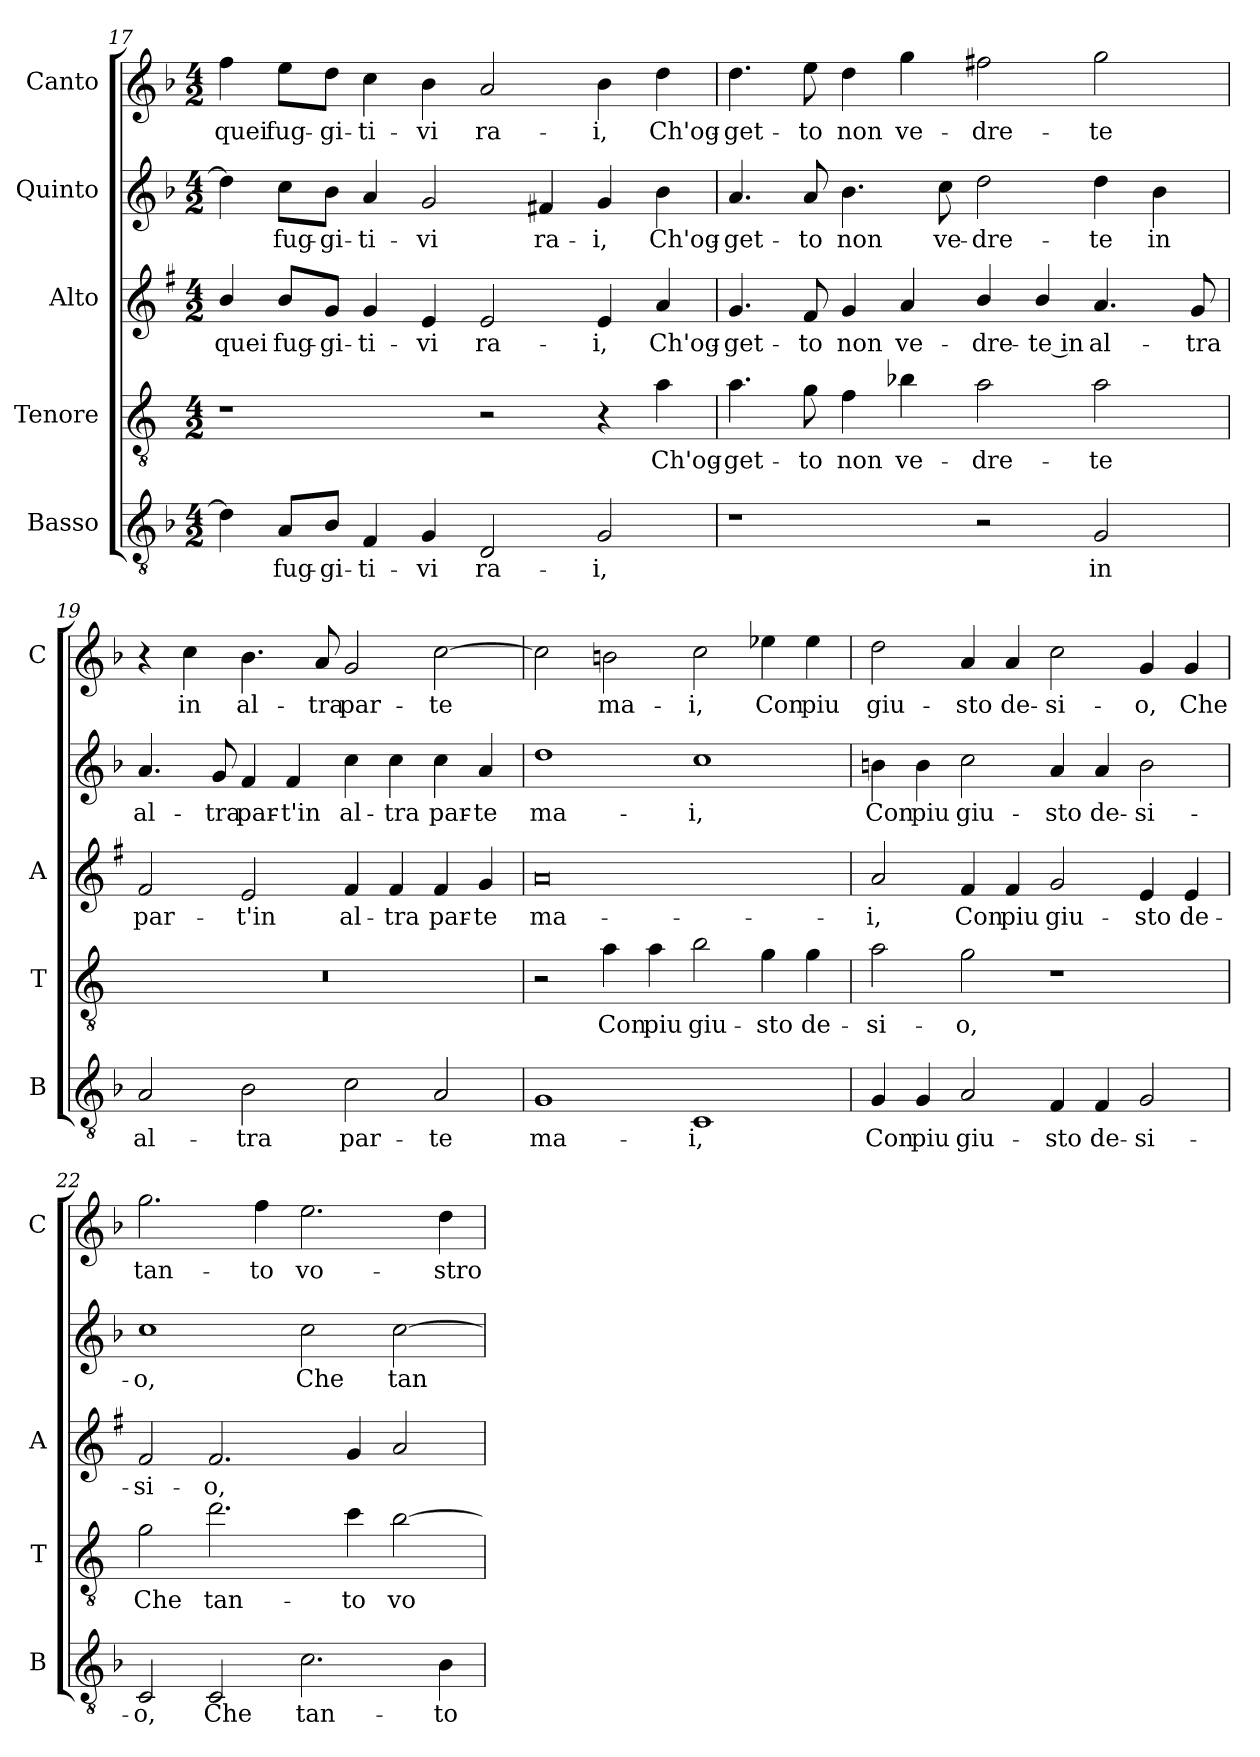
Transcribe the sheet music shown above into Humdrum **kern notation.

**kern	**text	**kern	**text	**kern	**text	**kern	**text	**kern	**text
*part5	*part5	*part4	*part4	*part3	*part3	*part2	*part2	*part1	*part1
*staff5	*staff5	*staff4	*staff4	*staff3	*staff3	*staff2	*staff2	*staff1	*staff1
*I"Basso	*	*I"Tenore	*	*I"Alto	*	*I"Quinto	*	*I"Canto	*
*I'B	*	*I'T	*	*I'A	*	*	*	*I'C	*
*clefGv2	*	*clefGv2	*	*clefG2	*	*clefG2	*	*clefG2	*
*	*	*ITrd4c7	*	*ITrd1c2	*	*	*	*	*
*k[b-]	*	*k[b-]	*	*k[b-]	*	*k[b-]	*	*k[b-]	*
*F:	*	*F:	*	*F:	*	*F:	*	*F:	*
*M4/2	*	*M4/2	*	*M4/2	*	*M4/2	*	*M4/2	*
=17	=17	=17	=17	=17	=17	=17	=17	=17	=17
!	!	!	!	!	!LO:LY:b	!	!	!	!LO:LY:b
4d\]	.	1r	.	4a/	quei	4dd\]	.	4ff\	quei
!	!LO:LY:b	!	!	!	!LO:LY:b	!	!LO:LY:b	!	!LO:LY:b
8A/L	fug-	.	.	8a/L	fug-	8cc\L	fug-	8ee\L	fug-
!	!LO:LY:b	!	!	!	!LO:LY:b	!	!LO:LY:b	!	!LO:LY:b
8B-/J	-gi-	.	.	8f/J	-gi-	8b-\J	-gi-	8dd\J	-gi-
!	!LO:LY:b	!	!	!	!LO:LY:b	!	!LO:LY:b	!	!LO:LY:b
4F/	-ti-	.	.	4f/	-ti-	4a/	-ti-	4cc\	-ti-
!	!LO:LY:b	!	!	!	!LO:LY:b	!	!LO:LY:b	!	!LO:LY:b
4G/	-vi	.	.	4d/	-vi	2g/	-vi	4b-\	-vi
!	!LO:LY:b	!	!	!	!LO:LY:b	!	!	!	!LO:LY:b
2D/	ra-	2r	.	2d/	ra-	.	.	2a/	ra-
!	!	!	!	!	!	!	!LO:LY:b	!	!
.	.	.	.	.	.	4f#X/	ra-	.	.
!	!LO:LY:b	!	!	!	!LO:LY:b	!	!LO:LY:b	!	!LO:LY:b
2G/	-i,	4r	.	4d/	-i,	4g/	-i,	4b-\	-i,
!	!	!	!LO:LY:b	!	!LO:LY:b	!	!LO:LY:b	!	!LO:LY:b
.	.	4d\	Ch'og-	4g/	Ch'og-	4b-\	Ch'og-	4dd\	Ch'og-
=18	=18	=18	=18	=18	=18	=18	=18	=18	=18
!	!	!	!LO:LY:b	!	!LO:LY:b	!	!LO:LY:b	!	!LO:LY:b
1r	.	4.d\	-get-	4.f/	-get-	4.a/	-get-	4.dd\	-get-
!	!	!	!LO:LY:b	!	!LO:LY:b	!	!LO:LY:b	!	!LO:LY:b
.	.	8c\	-to	8e/	-to	8a/	-to	8ee\	-to
!	!	!	!LO:LY:b	!	!LO:LY:b	!	!LO:LY:b	!	!LO:LY:b
.	.	4B-\	non	4f/	non	4.b-\	non	4dd\	non
!	!	!	!LO:LY:b	!	!LO:LY:b	!	!	!	!LO:LY:b
.	.	4e-X\	ve-	4g/	ve-	.	.	4gg\	ve-
!	!	!	!	!	!	!	!LO:LY:b	!	!
.	.	.	.	.	.	8cc\	ve-	.	.
!	!	!	!LO:LY:b	!	!LO:LY:b	!	!LO:LY:b	!	!LO:LY:b
2r	.	2d\	-dre-	4a/	-dre-	2dd\	-dre-	2ff#X\	-dre-
!	!	!	!	!	!LO:LY:b	!	!	!	!
.	.	.	.	4a/	-te in	.	.	.	.
!	!LO:LY:b	!	!LO:LY:b	!	!LO:LY:b	!	!LO:LY:b	!	!LO:LY:b
2G/	in	2d\	-te	4.g/	al-	4dd\	-te	2gg\	-te
!	!	!	!	!	!	!	!LO:LY:b	!	!
.	.	.	.	.	.	4b-\	in	.	.
!	!	!	!	!	!LO:LY:b	!	!	!	!
.	.	.	.	8f/	-tra	.	.	.	.
!!LO:PB:g=z
=19	=19	=19	=19	=19	=19	=19	=19	=19	=19
!	!LO:LY:b	!	!	!	!LO:LY:b	!	!LO:LY:b	!	!
2A/	al-	0r	.	2e/	par-	4.a/	al-	4r	.
!	!	!	!	!	!	!	!	!	!LO:LY:b
.	.	.	.	.	.	.	.	4cc\	in
!	!	!	!	!	!	!	!LO:LY:b	!	!
.	.	.	.	.	.	8g/	-tra	.	.
!	!LO:LY:b	!	!	!	!LO:LY:b	!	!LO:LY:b	!	!LO:LY:b
2B-\	-tra	.	.	2d/	-t'in	4f/	par-	4.b-\	al-
!	!	!	!	!	!	!	!LO:LY:b	!	!
.	.	.	.	.	.	4f/	-t'in	.	.
!	!	!	!	!	!	!	!	!	!LO:LY:b
.	.	.	.	.	.	.	.	8a/	-tra
!	!LO:LY:b	!	!	!	!LO:LY:b	!	!LO:LY:b	!	!LO:LY:b
2c\	par-	.	.	4e/	al-	4cc\	al-	2g/	par-
!	!	!	!	!	!LO:LY:b	!	!LO:LY:b	!	!
.	.	.	.	4e/	-tra	4cc\	-tra	.	.
!	!LO:LY:b	!	!	!	!LO:LY:b	!	!LO:LY:b	!	!LO:LY:b
2A/	-te	.	.	4e/	par-	4cc\	par-	[2cc\	-te
!	!	!	!	!	!LO:LY:b	!	!LO:LY:b	!	!
.	.	.	.	4f/	-te	4a/	-te	.	.
=20	=20	=20	=20	=20	=20	=20	=20	=20	=20
!	!LO:LY:b	!	!	!	!LO:LY:b	!	!LO:LY:b	!	!
1G	ma-	2r	.	0g	ma-	1dd	ma-	2cc\]	.
!	!	!	!LO:LY:b	!	!	!	!	!	!LO:LY:b
.	.	4d\	Con	.	.	.	.	2bn\	ma-
!	!	!	!LO:LY:b	!	!	!	!	!	!
.	.	4d\	piu	.	.	.	.	.	.
!	!LO:LY:b	!	!LO:LY:b	!	!	!	!LO:LY:b	!	!LO:LY:b
1C	-i,	2e\	giu-	.	.	1cc	-i,	2cc\	-i,
!	!	!	!LO:LY:b	!	!	!	!	!	!LO:LY:b
.	.	4c\	-sto	.	.	.	.	4ee-X\	Con
!	!	!	!LO:LY:b	!	!	!	!	!	!LO:LY:b
.	.	4c\	de-	.	.	.	.	4ee-\	piu
=21	=21	=21	=21	=21	=21	=21	=21	=21	=21
!	!LO:LY:b	!	!LO:LY:b	!	!LO:LY:b	!	!LO:LY:b	!	!LO:LY:b
4G/	Con	2d\	-si-	2g/	-i,	4bn\	Con	2dd\	giu-
!	!LO:LY:b	!	!	!	!	!	!LO:LY:b	!	!
4G/	piu	.	.	.	.	4b\	piu	.	.
!	!LO:LY:b	!	!LO:LY:b	!	!LO:LY:b	!	!LO:LY:b	!	!LO:LY:b
2A/	giu-	2c\	-o,	4e/	Con	2cc\	giu-	4a/	-sto
!	!	!	!	!	!LO:LY:b	!	!	!	!LO:LY:b
.	.	.	.	4e/	piu	.	.	4a/	de-
!	!LO:LY:b	!	!	!	!LO:LY:b	!	!LO:LY:b	!	!LO:LY:b
4F/	-sto	1r	.	2f/	giu-	4a/	-sto	2cc\	-si-
!	!LO:LY:b	!	!	!	!	!	!LO:LY:b	!	!
4F/	de-	.	.	.	.	4a/	de-	.	.
!	!LO:LY:b	!	!	!	!LO:LY:b	!	!LO:LY:b	!	!LO:LY:b
2G/	-si-	.	.	4d/	-sto	2b\	-si-	4g/	-o,
!	!	!	!	!	!LO:LY:b	!	!	!	!LO:LY:b
.	.	.	.	4d/	de-	.	.	4g/	Che
!!LO:LB:g=z
=22	=22	=22	=22	=22	=22	=22	=22	=22	=22
!	!LO:LY:b	!	!LO:LY:b	!	!LO:LY:b	!	!LO:LY:b	!	!LO:LY:b
2C/	-o,	2c\	Che	2e/	-si-	1cc	-o,	2.gg\	tan-
!	!LO:LY:b	!	!LO:LY:b	!	!LO:LY:b	!	!	!	!
2C/	Che	2.g\	tan-	2.e/	-o,	.	.	.	.
!	!	!	!	!	!	!	!	!	!LO:LY:b
.	.	.	.	.	.	.	.	4ff\	-to
!	!LO:LY:b	!	!	!	!	!	!LO:LY:b	!	!LO:LY:b
2.c\	tan-	.	.	.	.	2cc\	Che	2.ee\	vo-
!	!	!	!LO:LY:b	!	!	!	!	!	!
.	.	4f\	-to	4f/	.	.	.	.	.
!	!	!	!LO:LY:b	!	!	!	!LO:LY:b	!	!
.	.	[2e\	vo-	2g/	.	[2cc\	tan-	.	.
!	!LO:LY:b	!	!	!	!	!	!	!	!LO:LY:b
4B-\	-to	.	.	.	.	.	.	4dd\	-stro
=	=	=	=	=	=	=	=	=	=
*-	*-	*-	*-	*-	*-	*-	*-	*-	*-
